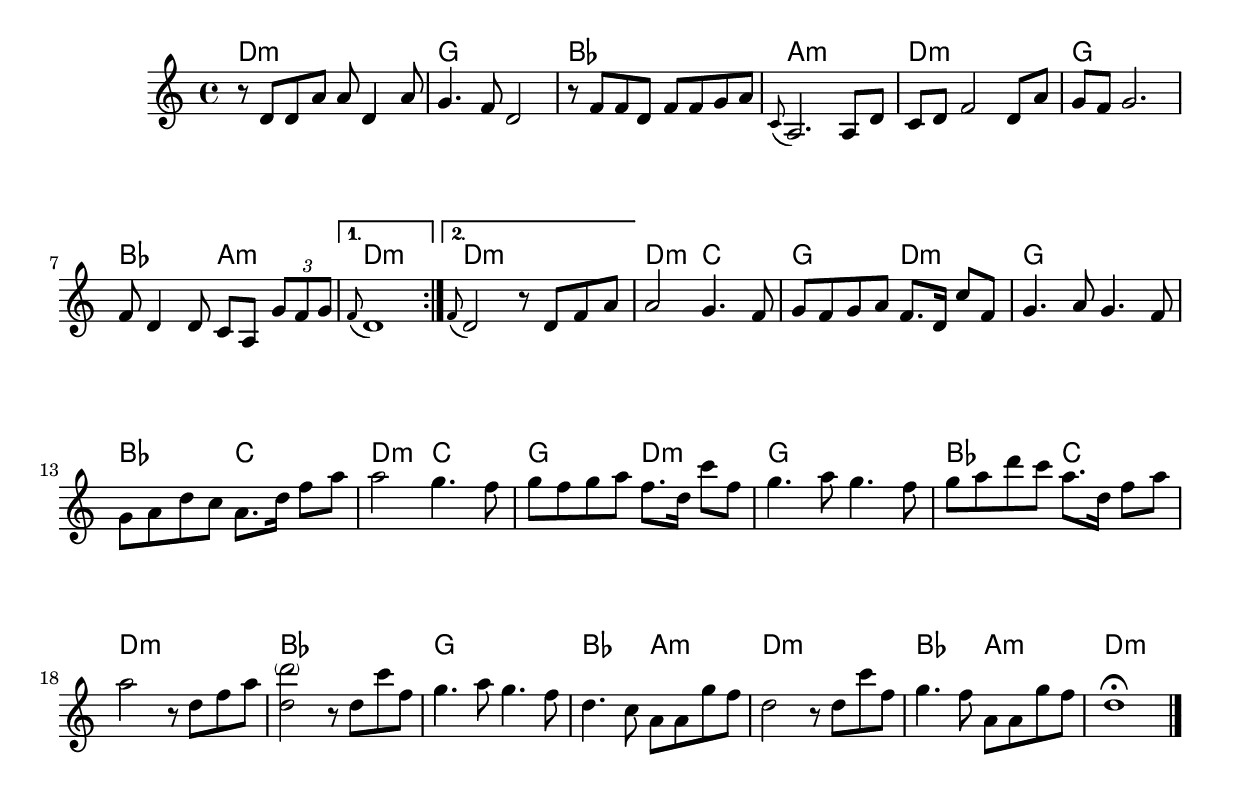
\header {
  title = ""
  instrument = ""
}
\paper {
  system-system-spacing #'basic-distance = #20
}

yuePu = <<
  \new ChordNames \chordmode {
    d1:m g, bes, a,:m d:m g, bes,2 a,:m d1:m d:m d2:m c g, d:m g,1 bes,2 c 
    d2:m c g, d:m g,1 bes,2 c d1:m bes, g, bes,2 a,:m d1:m bes,2 a,:m d1:m}
  \new Staff \with { midiInstrument = "acoustic guitar (nylon)" }
  \new Voice \relative c' { \key d \dorian 
    \repeat volta 2 {r8 d d a'  a d,4 a'8 | g4. f8 d2 | r8 f f d f f g a | 
    \grace c,8 (a2.) a8 d| c d f2 d8 a' | g f g2. | f8 d4 d8 c a \tuplet 3/2 {g'8 f g} | }
    \alternative {{ \grace f (d1) } {\grace f8 (d2) r8 d f a} }
    a2 g4. f8 | g f g a f8. d16 c'8 f, | g4. a8 g4. f8 | g a d c a8. d16 f8 a |
    a2 g4. f8 | g f g a f8. d16 c'8 f, | g4. a8 g4. f8 | g a d c a8. d,16 f8 a |
    a2 r8 d, f a | <d, \parenthesize d'>2 r8 d c' f, | | g4. a8 g4. f8 | d4. c8 a a g' f | 
    d2 r8 d c' f, | g4. f8 a, a g' f | d1\fermata \bar "|."
  }

>>

\score {
  \yuePu
  \layout { }
}

\score {
  \unfoldRepeats \yuePu
  \midi { }
}